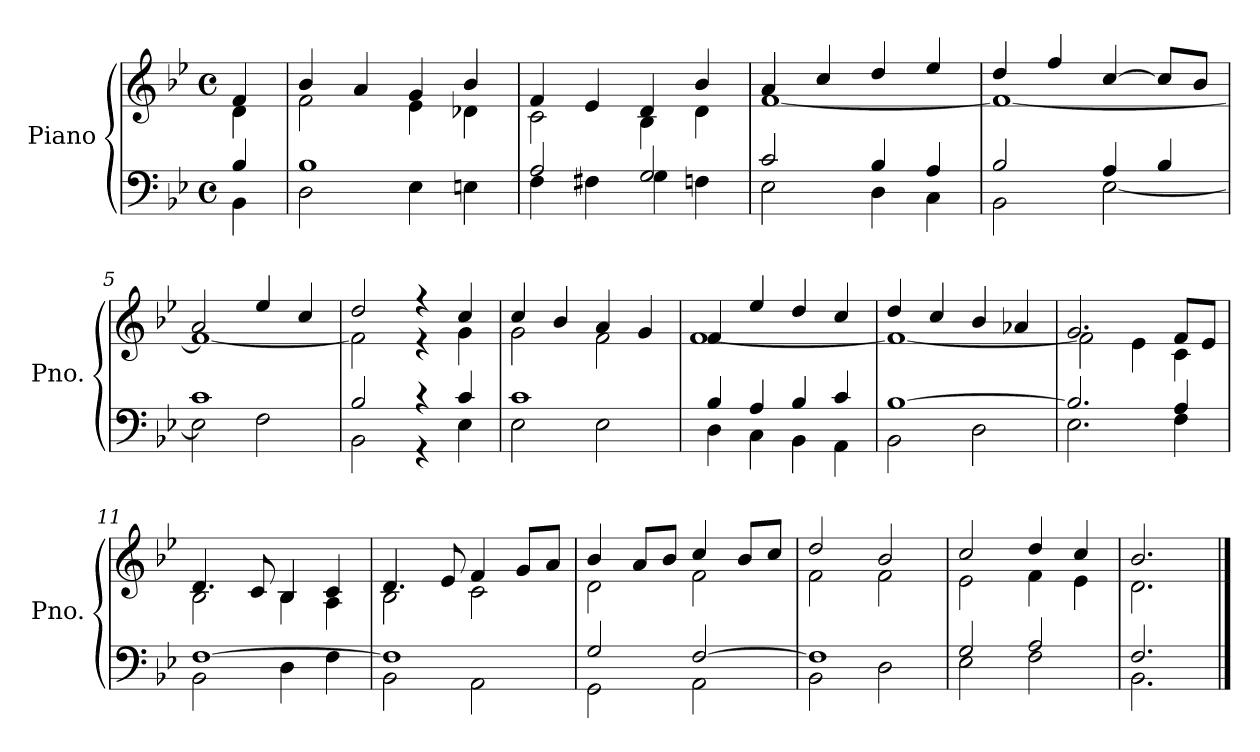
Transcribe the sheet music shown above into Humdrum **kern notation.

**kern	**kern
*part1	*part1
*staff2	*staff1
*I"Piano	*
*I'Pno.	*
*clefF4	*clefG2
*k[b-e-]	*k[b-e-]
*M4/4	*M4/4
*met(c)	*met(c)
=	=
*^	*^
4B-/	4BB-\	4f/	4d\
=1	=1	=1	=1
1B-	2D\	4b-/	2f\
.	.	4a/	.
.	4E-\	4g/	4e-\
.	4En\	4b-/	4d-X\
=2	=2	=2	=2
2A/	4F\	4f/	2c\
.	4F#X\	4e-/	.
2G/	4G\	4d/	4B-\
.	4Fn\	4b-/	4d\
=3	=3	=3	=3
2c/	2E-\	4a/	[1f
.	.	4cc/	.
4B-/	4D\	4dd/	.
4A/	4C\	4ee-/	.
=4	=4	=4	=4
2B-/	2BB-\	4dd/	1f_
.	.	4ff/	.
4A/	[2E-\	[4cc/	.
4B-/	.	8cc/L]	.
.	.	8b-/J	.
=5	=5	=5	=5
1c	2E-\]	2a/	1f_
.	2F\	4ee-/	.
.	.	4cc/	.
=6	=6	=6	=6
2B-/	2BB-\	2dd/	2f\]
4r	4r	4r	4r
4c/	4E-\	4cc/	4g\
=7	=7	=7	=7
1c	2E-\	4cc/	2g\
.	.	4b-/	.
.	2E-\	4a/	2f\
.	.	4g/	.
=8	=8	=8	=8
4B-/	4D\	4f/	[1f
4A/	4C\	4ee-/	.
4B-/	4BB-\	4dd/	.
4c/	4AA\	4cc/	.
!!LO:LB:g=z	!!
=9	=9	=9	=9
[1B-	2BB-\	4dd/	1f_
.	.	4cc/	.
.	2D\	4b-/	.
.	.	4a-X/	.
=10	=10	=10	=10
2.B-/]	2.E-\	2.g/	2f\]
.	.	.	4e-\
4A/	4F\	8f/L	4c\
.	.	8e-/J	.
=11	=11	=11	=11
[1F	2BB-\	4.d/	2B-\
.	.	8c/	.
.	4D\	4B-/	4B-\
.	4F\	4c/	4A\
=12	=12	=12	=12
1F]	2BB-\	4.d/	2B-\
.	.	8e-/	.
.	2AA\	4f/	2c\
.	.	8g/L	.
.	.	8a/J	.
=13	=13	=13	=13
2G/	2GG\	4b-/	2d\
.	.	8a/L	.
.	.	8b-/J	.
[2F/	2AA\	4cc/	2f\
.	.	8b-/L	.
.	.	8cc/J	.
=14	=14	=14	=14
1F]	2BB-\	2dd/	2f\
.	2D\	2b-/	2f\
=15	=15	=15	=15
2G/	2E-\	2cc/	2e-\
2A/	2F\	4dd/	4f\
.	.	4cc/	4e-\
=16	=16	=16	=16
2.F/	2.BB-\	2.b-/	2.d\
*v	*v	*	*
*	*v	*v
==	==
*-	*-
